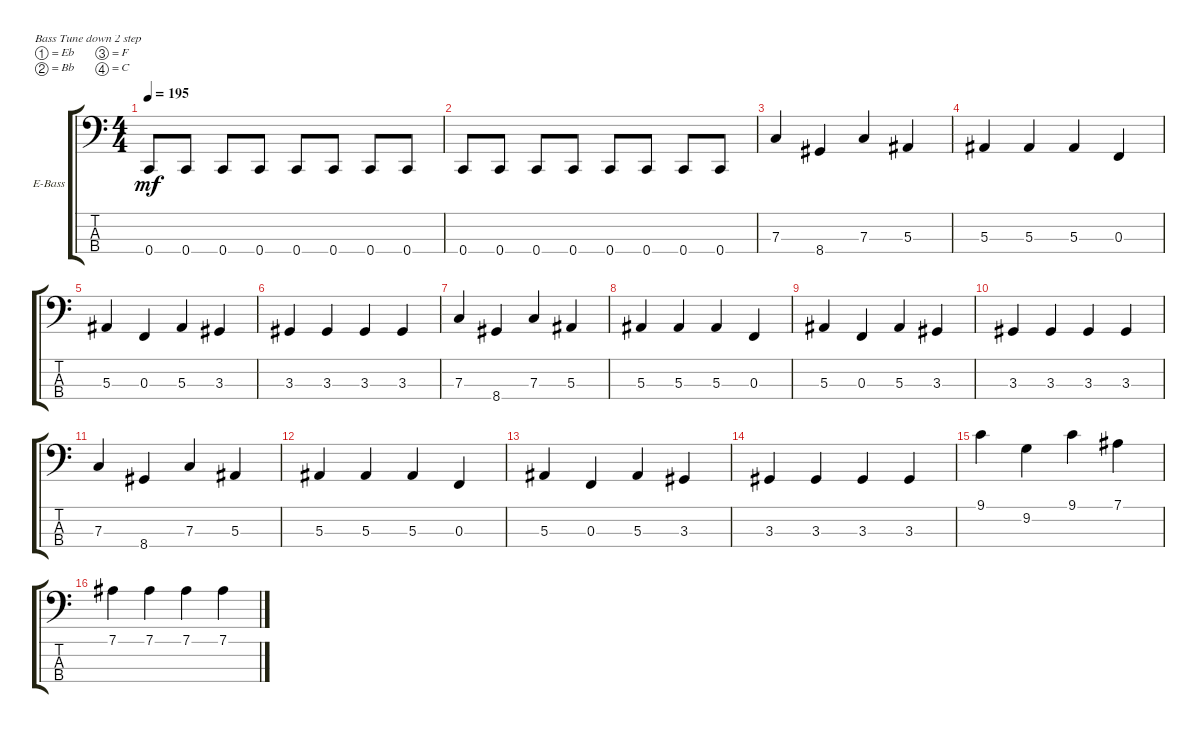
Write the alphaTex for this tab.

\defaultSystemsLayout 4
\bracketExtendMode groupsimilarinstruments
\firstSystemTrackNameOrientation horizontal
\otherSystemsTrackNameOrientation horizontal
\track ("Electric Bass" "E-Bass") {instrument electricbassfinger}
\staff {score tabs}
\tuning (Eb2 Bb1 F1 C1)
\ts (4 4)
\tempo 195
\clef f4
\scale
0.333333
\ks c
0.4.8{dy mf} 0.4.8 0.4.8 0.4.8 0.4.8 0.4.8 0.4.8 0.4.8 |
\scale
0.333333 0.4.8 0.4.8 0.4.8 0.4.8 0.4.8 0.4.8 0.4.8 0.4.8 |
\scale
0.333333 7.3.4 8.4.4 7.3.4 5.3.4 |
\scale
0.333333 5.3.4 5.3.4 5.3.4 0.3.4 |
\scale
0.333333 5.3.4 0.3.4 5.3.4 3.3.4 |
\scale
0.333333 3.3.4 3.3.4 3.3.4 3.3.4 |
\scale
0.333333 7.3.4 8.4.4 7.3.4 5.3.4 |
\scale
0.333333 5.3.4 5.3.4 5.3.4 0.3.4 |
\scale
0.333333 5.3.4 0.3.4 5.3.4 3.3.4 |
\scale
0.333333 3.3.4 3.3.4 3.3.4 3.3.4 |
\scale
0.333333 7.3.4 8.4.4 7.3.4 5.3.4 |
\scale
0.333333 5.3.4 5.3.4 5.3.4 0.3.4 |
\scale
0.333333 5.3.4 0.3.4 5.3.4 3.3.4 |
\scale
0.333333 3.3.4 3.3.4 3.3.4 3.3.4 |
\scale
0.333333 9.1.4 9.2.4 9.1.4 7.1.4 |
\scale
0.333333 7.1.4 7.1.4 7.1.4 7.1.4
